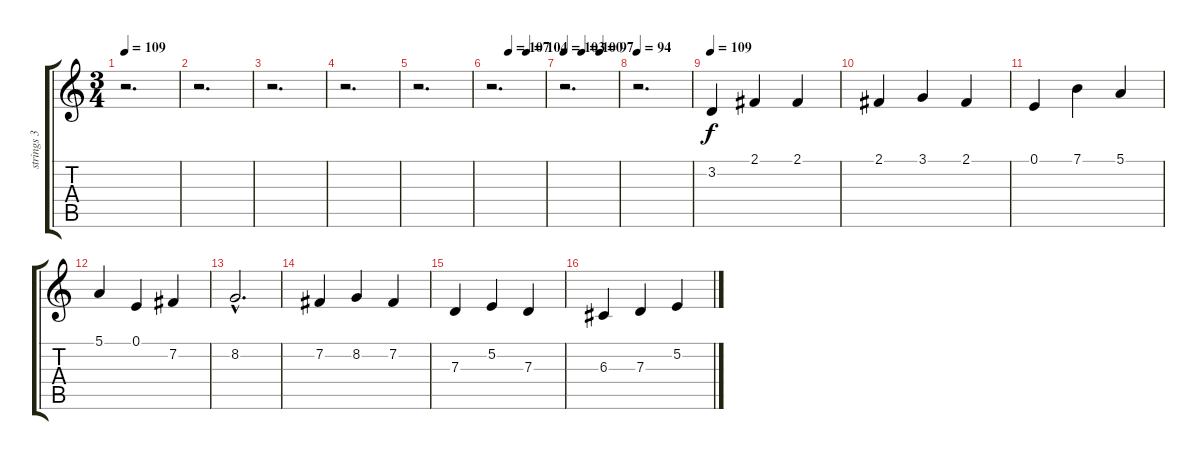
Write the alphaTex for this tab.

\track ("strings 3" "strings 3") {instrument stringensemble1}
\staff {score tabs}
\tuning (E4 B3 G3 D3 A2 E2) {hide}
\ts (3 4)
\tempo 109
\clef g2
\ks c
r.2{d dy f} |
r.2{d} |
r.2{d} |
r.2{d} |
r.2{d} |
\tempo (107 0.3333333333333333)
\tempo (104 0.6666666666666666)
r.2{d} |
\tempo 103
\tempo (100 0.3333333333333333)
\tempo (97 0.6666666666666666)
r.2{d} |
\tempo 94
r.2{d} |
\tempo 109
3.2.4 2.1.4 2.1.4 |
2.1.4 3.1.4 2.1.4 |
0.1.4 7.1.4 5.1.4 |
5.1.4 0.1.4 7.2.4 |
8.2{hac}.2{d} |
7.2.4 8.2.4 7.2.4 |
7.3.4 5.2.4 7.3.4 |
6.3.4 7.3.4 5.2.4
